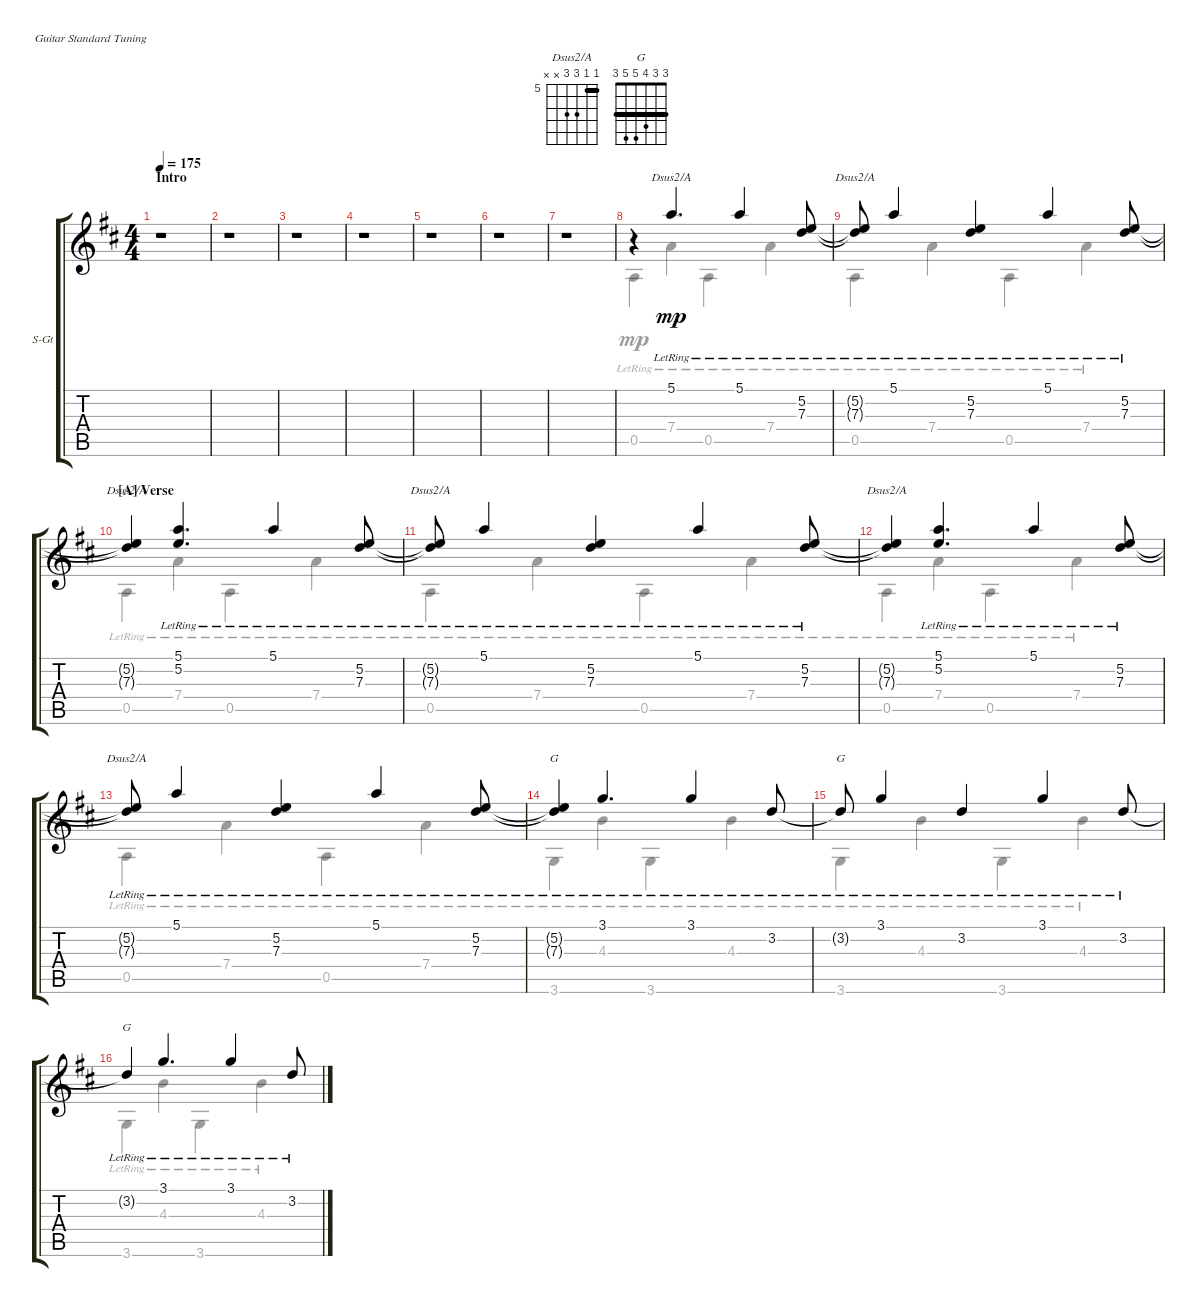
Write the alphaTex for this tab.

\defaultSystemsLayout 4
\bracketExtendMode groupsimilarinstruments
\firstSystemTrackNameOrientation horizontal
\otherSystemsTrackNameOrientation horizontal
\track ("Paul's Fingerpicking" "S-Gt") {instrument acousticguitarsteel}
\staff {score tabs}
\tuning (E4 B3 G3 D3 A2 E2)
\chord ("Dsus2/A" 5 5 7 7 x x) {firstfret 5 barre 5}
\chord ("G" 3 3 4 5 5 3) {barre (3 3)}
\voice
\ts (4 4)
\section ("" "Intro")
\tempo 175
\clef g2
\scale
0.525292
\ks d
r.1{dy mp instrument acousticguitarsteel} |
\scale
0.237354 r.1 |
\scale
0.237354 r.1 |
\scale
0.333333 r.1 |
\scale
0.333333 r.1 |
\scale
0.333333 r.1 |
r.1 |
r.4 5.1{lr}.4{d ch "Dsus2/A"} 5.1{lr}.4 (5.2{lr} 7.3{lr}).8 |
(5.2{lr t} 7.3{lr t}).8{ch "Dsus2/A"} 5.1{lr}.4 (5.2{lr} 7.3{lr}).4 5.1{lr}.4 (5.2{lr} 7.3{lr}).8 |
\section ("A" "Verse")
(5.2{t} 7.3{t}).4{ch "Dsus2/A"} (5.1{lr} 5.2).4{d} 5.1{lr}.4 (5.2{lr} 7.3{lr}).8 |
(5.2{lr t} 7.3{lr t}).8{ch "Dsus2/A"} 5.1{lr}.4 (5.2{lr} 7.3{lr}).4 5.1{lr}.4 (5.2{lr} 7.3{lr}).8 |
(5.2{t} 7.3{t}).4{ch "Dsus2/A"} (5.1{lr} 5.2).4{d} 5.1{lr}.4 (5.2{lr} 7.3{lr}).8 |
(5.2{lr t} 7.3{lr t}).8{ch "Dsus2/A"} 5.1{lr}.4 (5.2{lr} 7.3{lr}).4 5.1{lr}.4 (5.2{lr} 7.3{lr}).8 |
(5.2{lr t} 7.3{lr t}).4{ch "G"} 3.1{lr}.4{d} 3.1{lr}.4 3.2{lr}.8 |
3.2{lr t}.8{ch "G"} 3.1{lr}.4 3.2{lr}.4 3.1{lr}.4 3.2{lr}.8 |
3.2{lr t}.4{ch "G"} 3.1{lr}.4{d} 3.1{lr}.4 3.2{lr}.8
\voice
\clef g2
\ottava regular
\simile none
\scale
0.525292
\ks d
|
\scale
0.237354 |
\scale
0.237354 |
\scale
0.333333 |
\scale
0.333333 |
\scale
0.333333 |
|
0.5{lr}.4 7.4{lr}.4 0.5{lr}.4 7.4{lr}.4 |
0.5{lr}.4 7.4{lr}.4 0.5{lr}.4 7.4{lr}.4 |
0.5{lr}.4 7.4{lr}.4 0.5{lr}.4 7.4{lr}.4 |
0.5{lr}.4 7.4{lr}.4 0.5{lr}.4 7.4{lr}.4 |
0.5{lr}.4 7.4{lr}.4 0.5{lr}.4 7.4{lr}.4 |
0.5{lr}.4 7.4{lr}.4 0.5{lr}.4 7.4{lr}.4 |
3.6{lr}.4 4.3{lr}.4 3.6{lr}.4 4.3{lr}.4 |
3.6{lr}.4 4.3{lr}.4 3.6{lr}.4 4.3{lr}.4 |
3.6{lr}.4 4.3{lr}.4 3.6{lr}.4 4.3{lr}.4
